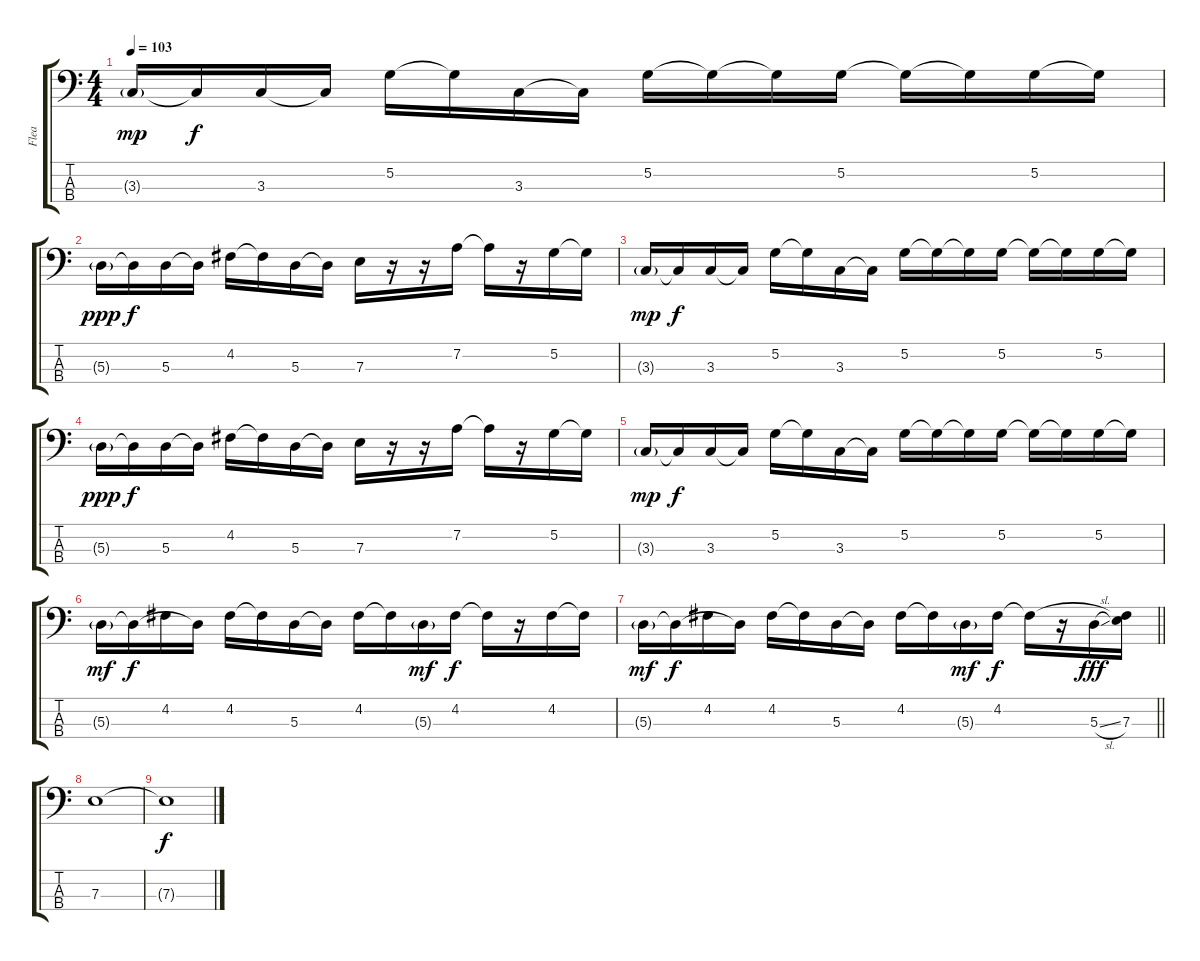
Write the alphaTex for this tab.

\track ("Flea" "Flea") {instrument electricbassfinger}
\staff {score tabs}
\tuning (G2 D2 A1 E1) {hide}
\ts (4 4)
\tempo 103
\clef f4
\ks c
3.3{g}.16{dy mp} 3.3{t}.16{dy f} 3.3.16 3.3{t}.16 5.2.16 5.2{t}.16 3.3.16 3.3{t}.16 5.2.16 5.2{t}.16 5.2{t}.16 5.2.16 5.2{t}.16 5.2{t}.16 5.2.16 5.2{t}.16 |
5.3{g}.16{dy ppp} 5.3{t}.16{dy f} 5.3.16 5.3{t}.16 4.2.16 4.2{t}.16 5.3.16 5.3{t}.16 7.3.16 r.16 r.16 7.2.16 7.2{t}.16 r.16 5.2.16 5.2{t}.16 |
3.3{g}.16{dy mp} 3.3{t}.16{dy f} 3.3.16 3.3{t}.16 5.2.16 5.2{t}.16 3.3.16 3.3{t}.16 5.2.16 5.2{t}.16 5.2{t}.16 5.2.16 5.2{t}.16 5.2{t}.16 5.2.16 5.2{t}.16 |
5.3{g}.16{dy ppp} 5.3{t}.16{dy f} 5.3.16 5.3{t}.16 4.2.16 4.2{t}.16 5.3.16 5.3{t}.16 7.3.16 r.16 r.16 7.2.16 7.2{t}.16 r.16 5.2.16 5.2{t}.16 |
3.3{g}.16{dy mp} 3.3{t}.16{dy f} 3.3.16 3.3{t}.16 5.2.16 5.2{t}.16 3.3.16 3.3{t}.16 5.2.16 5.2{t}.16 5.2{t}.16 5.2.16 5.2{t}.16 5.2{t}.16 5.2.16 5.2{t}.16 |
5.3{g}.16{dy mf} 5.3{t}.16{dy f} 4.2.16 5.3{t}.16 4.2.16 4.2{t}.16 5.3.16 5.3{t}.16 4.2.16 4.2{t}.16 5.3{g}.16{dy mf} 4.2.16{dy f} 4.2{t}.16 r.16 4.2.16 4.2{t}.16 |
\barLineRight lightlight
5.3{g}.16{dy mf} 5.3{t}.16{dy f} 4.2.16 5.3{t}.16 4.2.16 4.2{t}.16 5.3.16 5.3{t}.16 4.2.16 4.2{t}.16 5.3{g}.16{dy mf} 4.2.16{dy f} 4.2{t}.16 r.16 5.3{sl}.16{dy fff} (4.2{t} 7.3).16 |
7.3.1 |
7.3{t}.1{dy f volume 2}
